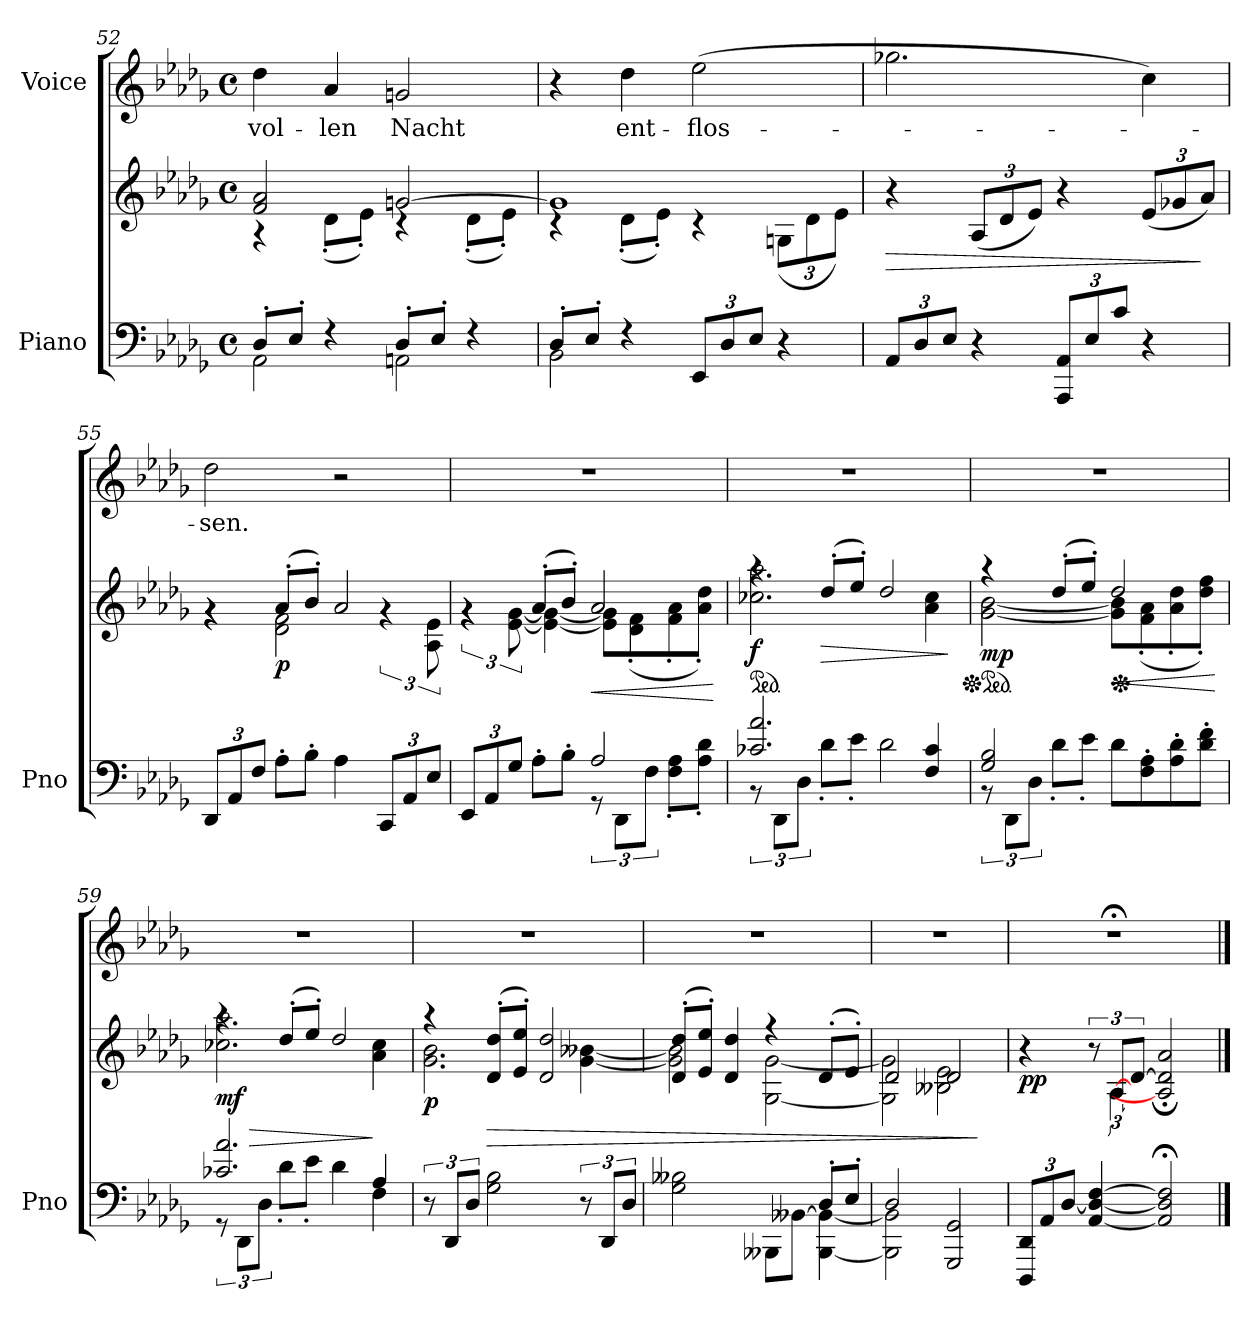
**kern	**kern	**dynam	**kern	**text
*part2	*part2	*part2	*part1	*part1
*staff3	*staff2	*staff2/3	*staff1	*staff1
*I"Piano	*	*	*I"Voice	*
*I'Pno	*	*	*	*
*clefF4	*clefG2	*	*clefG2	*
*k[b-e-a-d-g-]	*k[b-e-a-d-g-]	*	*k[b-e-a-d-g-]	*
*M4/4	*M4/4	*	*M4/4	*
*met(c)	*met(c)	*	*met(c)	*
=52	=52	=52	=52	=52
*^	*^	*	*	*
!	!	!	!	!	!	!LO:LY:b
8D-'/L	2AA-\	2f/ 2a-/	4rA	.	4dd-\	-vol-
8E-'/J	.	.	.	.	.	.
!	!	!	!	!	!	!LO:LY:b
4rF	.	.	(8d-'\L	.	4a-/	-len
.	.	.	8e-'\J)	.	.	.
!	!	!	!	!	!	!LO:LY:b
8D-'/L	2AAn\	[2gn/	4rc	.	2gn/	Nacht
8E-'/J	.	.	.	.	.	.
4rF	.	.	(8d-'\L	.	.	.
.	.	.	8e-'\J)	.	.	.
=53	=53	=53	=53	=53	=53	=53
8D-'/L	2BB-\	1g]	4rc	.	4r	.
8E-'/J	.	.	.	.	.	.
!	!	!	!	!	!	!LO:LY:b
4rF	.	.	(8d-'\L	.	4dd-\	ent-
.	.	.	8e-'\J)	.	.	.
*Xbrackettup	*	*	*	*	*	*
!	!	!	!	!	!	!LO:LY:b
12EE-/L	2ryy	.	4rc	.	(2ee-\	-flos-
12D-/	.	.	.	.	.	.
12E-/J	.	.	.	.	.	.
*	*	*	*Xbrackettup	*	*	*
4r	.	.	(>12Gn\L	.	.	.
.	.	.	12d-\	.	.	.
.	.	.	12e-\J)	.	.	.
*v	*v	*	*	*	*	*
=54	=54	=54	=54	=54	=54
!	!	!	!LO:HP:b	!	!
*	*v	*v	*	*	*
12AA-/L	4r	>	2.gg-X\	.
12D-/	.	.	.	.
12E-/J	.	.	.	.
4r	(12A-/L	.	.	.
.	12d-/	.	.	.
.	12e-/J)	.	.	.
12AAA-/ 12AA-/L	4r	.	.	.
12E-/	.	.	.	.
12c/J	.	.	.	.
4r	(12e-/L	.	4cc\)	.
.	12g-X/	.	.	.
.	12a-/J)	]	.	.
!!LO:LB:g=z
=55	=55	=55	=55	=55
*	*^	*	*	*
!	!	!	!	!	!LO:LY:b
12DD-/L	4rg	4rg	.	2dd-\	-sen.
12AA-/	.	.	.	.	.
12F/J	.	.	.	.	.
!	!	!	!LO:DY:b	!	!
8A-'\L	(8a-'/L	2d-\ 2f\	p	.	.
8B-'\J	8b-'/J)	.	.	.	.
4A-\	2a-/	.	.	2r	.
*	*	*brackettup	*	*	*
12CC/L	.	6rg	.	.	.
12AA-/	.	.	.	.	.
12E-/J	.	12A-\ 12e-\	.	.	.
=56	=56	=56	=56	=56	=56
*^	*	*	*	*	*
2ryy	12EE-/L	4rg	6rg	.	1r	.
.	12AA-/	.	.	.	.	.
.	12G-/J	.	[12e-\ [12g-\	.	.	.
.	8A-'\L	(8a-'/L	4e-\_ 4g-\_	.	.	.
.	8B-'\J	8b-'/J)	.	.	.	.
*	*brackettup	*	*	*	*	*
!	!	!	!	!LO:HP:b	!	!
2A-/	12r	2a-/	8e-\] 8g-\]L	<	.	.
.	12DD-\L	.	.	.	.	.
.	.	.	(>8d-\' 8f\'	.	.	.
.	12F\J	.	.	.	.	.
.	8F\' 8A-\'L	.	8f\' 8a-\'	.	.	.
.	8A-\' 8d-\'J	.	8a-\' 8dd-\'J)	.	.	.
*v	*v	*	*	*	*	*
*	*v	*v	*	*	*
.	.	[	.	.
=57	=57	=57	=57	=57
*^	*	*	*	*
*	*	*ped	*	*	*
*	*	*^	*	*	*
!	!	!	!	!LO:DY:b	!	!
2.c-X/ 2.a-/	12r	4raa	2.cc-X\ 2.aa-\	f	1r	.
.	12DD-\L	.	.	.	.	.
.	12D-\J	.	.	.	.	.
!	!	!	!	!LO:HP:b	!	!
.	8d-'\L	(8dd-'/L	.	>	.	.
.	8e-'\J	8ee-'/J)	.	.	.	.
.	2d-\	2dd-/	.	.	.	.
4F/ 4c-/	.	.	4a-\ 4cc-\	.	.	.
*v	*v	*	*	*	*	*
*	*v	*v	*	*	*
.	.	]	.	.
=58	=58	=58	=58	=58
*^	*	*	*	*
*	*	*Xped	*	*	*
*	*	*ped	*	*	*
*	*	*^	*	*	*
!	!	!	!	!LO:DY:b	!	!
2G-/ 2B-/	12r	4r	[2g-\ [2b-\	mp	1r	.
.	12DD-\L	.	.	.	.	.
.	12D-\J	.	.	.	.	.
.	8d-'\L	(8dd-'/L	.	.	.	.
.	8e-'\J	8ee-'/J)	.	.	.	.
*	*	*Xped	*	*	*	*
!	!	!	!	!LO:HP:b	!	!
2ryy	8d-\L	2dd-/	8g-\] 8b-\]L	<	.	.
.	8F\' 8A-\'	.	(>8f\' 8a-\'	.	.	.
.	8A-\' 8d-\'	.	8a-\' 8dd-\'	.	.	.
.	8d-\' 8f\'J	.	8dd-\' 8ff\'J)	.	.	.
*v	*v	*	*	*	*	*
*	*v	*v	*	*	*
.	.	[	.	.
!!LO:LB:g=z
=59	=59	=59	=59	=59
*^	*	*	*	*
!	!	!	!LO:HP:b	!	!
*	*	*^	*	*	*
!	!	!	!	!LO:DY:n=1:b	!	!
2.c-X/ 2.a-/	12rGG	4raa	2.cc-X\ 2.aa-\	> mf	1r	.
.	12DD-\L	.	.	.	.	.
.	12D-\J	.	.	.	.	.
.	8d-'\L	(8dd-'/L	.	.	.	.
.	8e-'\J	8ee-'/J)	.	.	.	.
.	4d-\	2dd-/	.	.	.	.
4A-/	4F\	.	4a-\ 4cc-\	]	.	.
=60	=60	=60	=60	=60	=60	=60
!	!	!	!	!LO:DY:b	!	!
*v	*v	*	*	*	*	*
12r	4r	2.g-\ 2.b-\	p	1r	.
12DD-/L	.	.	.	.	.
12D-/J	.	.	.	.	.
!	!	!	!LO:HP:b	!	!
2G-\ 2B-\	(8d-/' 8dd-/'L	.	>	.	.
.	8e-/' 8ee-/'J)	.	.	.	.
.	2d-/ 2dd-/	.	.	.	.
12r	.	[4g-\ [4b--X\	.	.	.
12DD-/L	.	.	.	.	.
12D-/J	.	.	.	.	.
=61	=61	=61	=61	=61	=61
*^	*	*	*	*	*
2.rAyy	2G-\ 2B--X\	(8d-/' 8dd-/'L	2g-\] 2b--\]	.	1r	.
.	.	8e-/' 8ee-/'J)	.	.	.	.
.	.	4d-/ 4dd-/	.	.	.	.
.	8BBB--X\L	4r	[2G-\ [2g-\	.	.	.
.	[8BB--X\J	.	.	.	.	.
8D-'/L	[4BBB--\ 4BB--\_	(8d-'/L	.	.	.	.
8E-'/J	.	8e-'/J)	.	.	.	.
=62	=62	=62	=62	=62	=62	=62
2BBB--\] 2BB--\]	2D-/	2d-/	2G-\] 2g-\]	.	1r	.
2ryy	2GGG-/ 2GG-/	2d-/	2B--X\ 2e-\	.	.	.
*v	*v	*	*	*	*	*
*	*v	*v	*	*	*
.	.	]	.	.
=63	=63	=63	=63	=63
*Xbrackettup	*	*	*	*
*	*^	*	*	*
!	!	!	!LO:DY:b	!	!
12DDD-/ 12DD-/L	4r	4reyy	pp	1r;<	.
12AA-/	.	.	.	.	.
[12D-/J	.	.	.	.	.
[4AA-/ 4D-/_ [4F/	12r	12reyy	.	.	.
.	[12A-/L	6A-\	.	.	.
.	[12d-/J	.	.	.	.
2AA-/]; 2D-/]; 2F/];	2ryy	2A-/];< 2d-/];< 2a-/;<	.	.	.
*	*v	*v	*	*	*
==	==	==	==	==
*-	*-	*-	*-	*-
